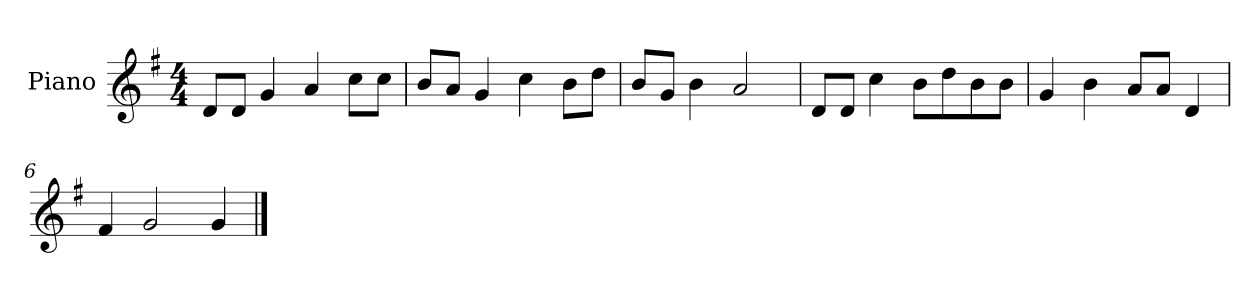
**kern
*part1
*staff1
*I"Piano
*I'P-no
*clefG2
*k[f#]
*M4/4
*MM90
=1
8d/L
8d/J
4g/
4a/
8cc\L
8cc\J
=2
8b/L
8a/J
4g/
4cc\
8b\L
8dd\J
=3
8b/L
8g/J
4b\
2a/
=4
8d/L
8d/J
4cc\
8b\L
8dd\
8b\
8b\J
=5
4g/
4b\
8a/L
8a/J
4d/
=6
4f#/
2g/
4g/
==
*-
